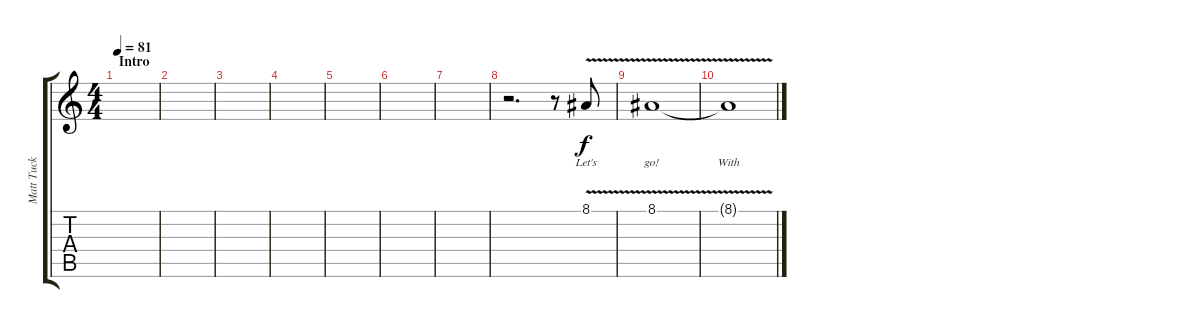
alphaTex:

\track ("Matt Tuck (Vocals)" "Matt Tuck ") {instrument tenorsax}
\staff {score tabs}
\tuning (D4 A3 F3 C3 G2 C2) {hide}
\ts (4 4)
\section ("" "Intro")
\tempo 81
\clef g2
\ks c
|
|
|
|
|
|
|
r.2{d} r.8 8.1{v}.8{lyrics (0 "Let's") lyrics (1 "") lyrics (2 "") lyrics (3 "") lyrics (4 "")} |
8.1{v}.1{lyrics (0 "go!") lyrics (1 "") lyrics (2 "") lyrics (3 "") lyrics (4 "")} |
8.1{t}.1{lyrics (0 "With") lyrics (1 "") lyrics (2 "") lyrics (3 "") lyrics (4 "")}
